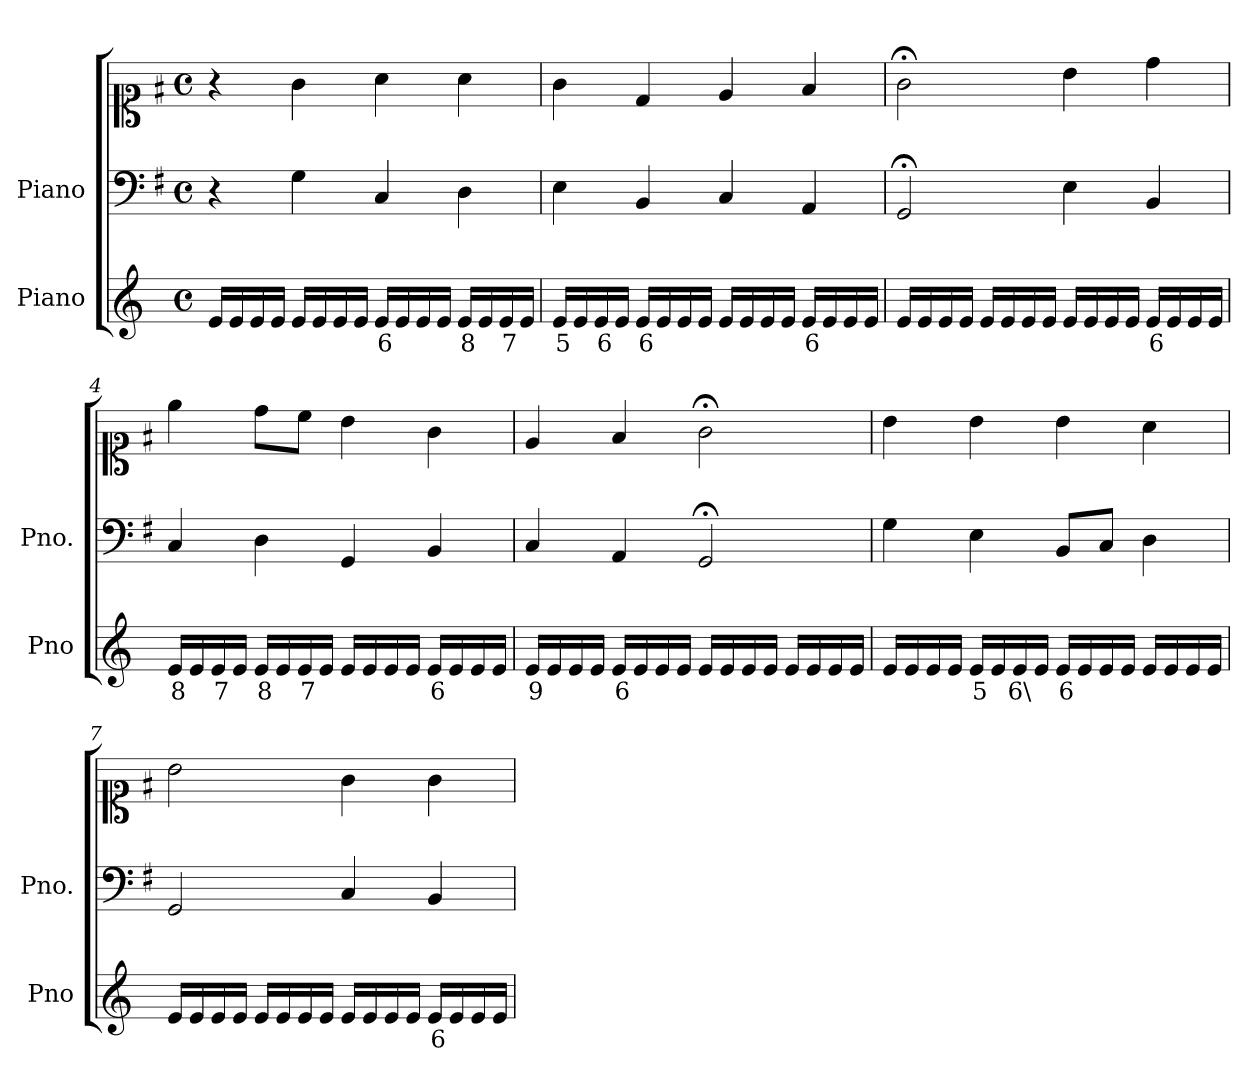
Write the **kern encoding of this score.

**kern	**text	**kern	**kern
*part2	*part2	*part1	*part1
*staff3	*staff3	*staff2	*staff1
*I"Piano	*	*I"Piano	*
*I'Pno	*	*I'Pno.	*
*clefG2	*	*clefF4	*clefC1
*k[]	*	*k[f#]	*k[f#]
*M4/4	*	*M4/4	*M4/4
*met(c)	*	*met(c)	*met(c)
=1	=1	=1	=1
16e/LL	.	4r	4r
16e/	.	.	.
16e/	.	.	.
16e/JJ	.	.	.
16e/LL	.	4G\	4g\
16e/	.	.	.
16e/	.	.	.
16e/JJ	.	.	.
!	!LO:LY:b	!	!
16e/LL	6	4C/	4a\
16e/	.	.	.
16e/	.	.	.
16e/JJ	.	.	.
!	!LO:LY:b	!	!
16e/LL	8	4D\	4a\
16e/	.	.	.
!	!LO:LY:b	!	!
16e/	7	.	.
16e/JJ	.	.	.
=2	=2	=2	=2
!	!LO:LY:b	!	!
16e/LL	5	4E\	4g\
16e/	.	.	.
!	!LO:LY:b	!	!
16e/	6	.	.
16e/JJ	.	.	.
!	!LO:LY:b	!	!
16e/LL	6	4BB/	4d/
16e/	.	.	.
16e/	.	.	.
16e/JJ	.	.	.
16e/LL	.	4C/	4e/
16e/	.	.	.
16e/	.	.	.
16e/JJ	.	.	.
!	!LO:LY:b	!	!
16e/LL	6	4AA/	4f#/
16e/	.	.	.
16e/	.	.	.
16e/JJ	.	.	.
=3	=3	=3	=3
16e/LL	.	2GG;</	2g;<\
16e/	.	.	.
16e/	.	.	.
16e/JJ	.	.	.
16e/LL	.	.	.
16e/	.	.	.
16e/	.	.	.
16e/JJ	.	.	.
16e/LL	.	4E\	4b\
16e/	.	.	.
16e/	.	.	.
16e/JJ	.	.	.
!	!LO:LY:b	!	!
16e/LL	6	4BB/	4dd\
16e/	.	.	.
16e/	.	.	.
16e/JJ	.	.	.
=4	=4	=4	=4
!	!LO:LY:b	!	!
16e/LL	8	4C/	4ee\
16e/	.	.	.
!	!LO:LY:b	!	!
16e/	7	.	.
16e/JJ	.	.	.
!	!LO:LY:b	!	!
16e/LL	8	4D\	8dd\L
16e/	.	.	.
!	!LO:LY:b	!	!
16e/	7	.	8cc\J
16e/JJ	.	.	.
16e/LL	.	4GG/	4b\
16e/	.	.	.
16e/	.	.	.
16e/JJ	.	.	.
!	!LO:LY:b	!	!
16e/LL	6	4BB/	4g\
16e/	.	.	.
16e/	.	.	.
16e/JJ	.	.	.
=5	=5	=5	=5
!	!LO:LY:b	!	!
16e/LL	9	4C/	4e/
16e/	.	.	.
16e/	.	.	.
16e/JJ	.	.	.
!	!LO:LY:b	!	!
16e/LL	6	4AA/	4f#/
16e/	.	.	.
16e/	.	.	.
16e/JJ	.	.	.
16e/LL	.	2GG;</	2g;<\
16e/	.	.	.
16e/	.	.	.
16e/JJ	.	.	.
16e/LL	.	.	.
16e/	.	.	.
16e/	.	.	.
16e/JJ	.	.	.
=6	=6	=6	=6
16e/LL	.	4G\	4b\
16e/	.	.	.
16e/	.	.	.
16e/JJ	.	.	.
!	!LO:LY:b	!	!
16e/LL	5	4E\	4b\
16e/	.	.	.
!	!LO:LY:b	!	!
16e/	6\	.	.
16e/JJ	.	.	.
!	!LO:LY:b	!	!
16e/LL	6	8BB/L	4b\
16e/	.	.	.
16e/	.	8C/J	.
16e/JJ	.	.	.
16e/LL	.	4D\	4a\
16e/	.	.	.
16e/	.	.	.
16e/JJ	.	.	.
=7	=7	=7	=7
16e/LL	.	2GG/	2b\
16e/	.	.	.
16e/	.	.	.
16e/JJ	.	.	.
16e/LL	.	.	.
16e/	.	.	.
16e/	.	.	.
16e/JJ	.	.	.
16e/LL	.	4C/	4g\
16e/	.	.	.
16e/	.	.	.
16e/JJ	.	.	.
!	!LO:LY:b	!	!
16e/LL	6	4BB/	4g\
16e/	.	.	.
16e/	.	.	.
16e/JJ	.	.	.
=	=	=	=
*-	*-	*-	*-
